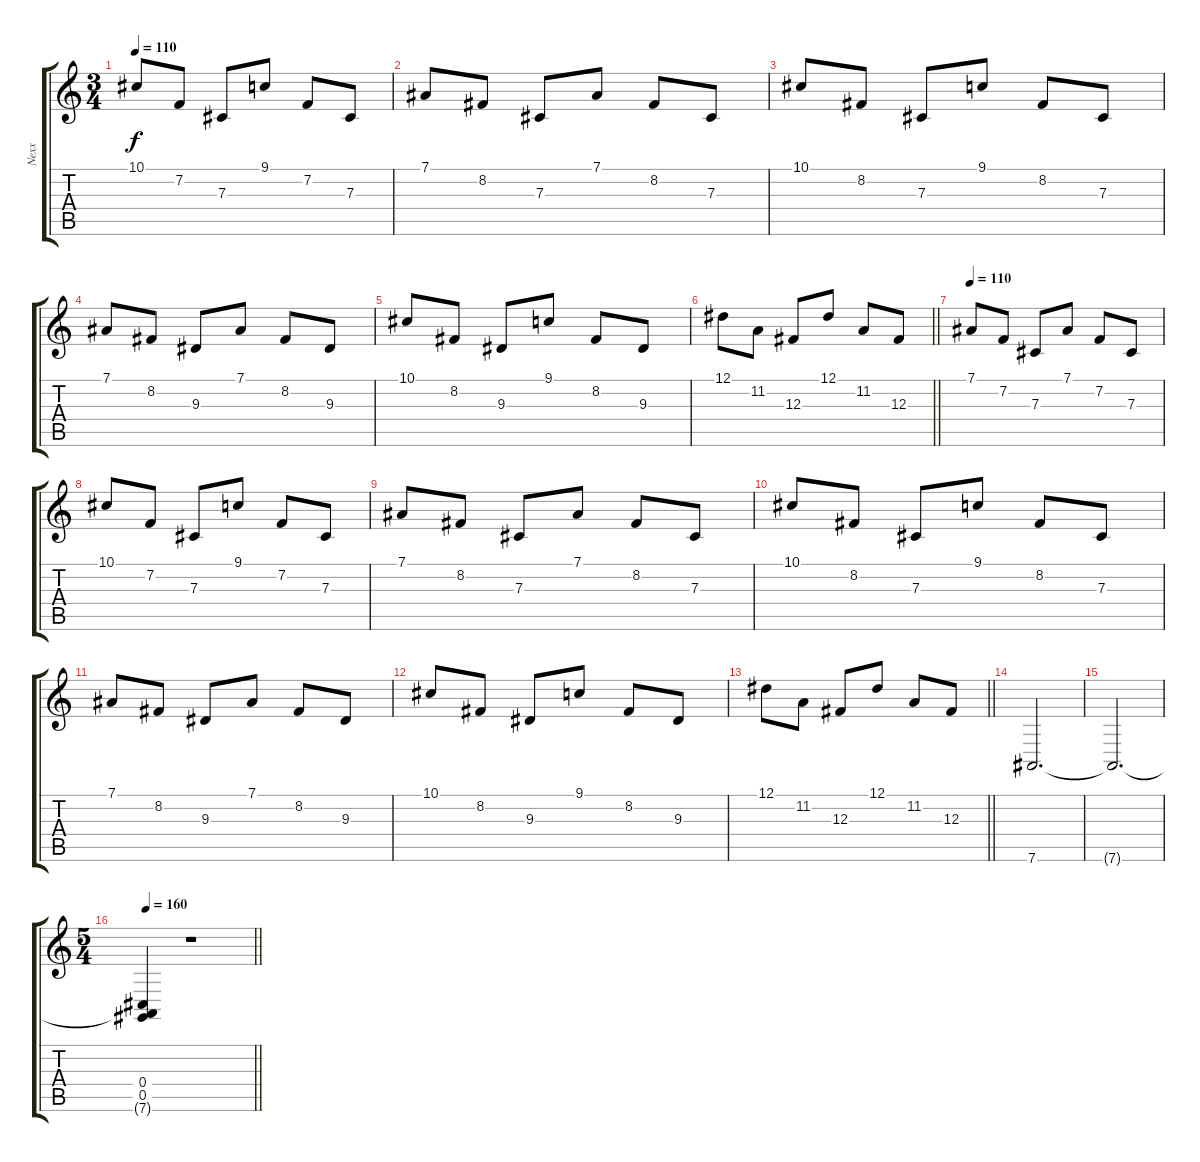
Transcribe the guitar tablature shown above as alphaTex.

\track ("Nexx" "Nexx") {instrument acousticgrandpiano}
\staff {score tabs}
\tuning (Eb4 Bb3 Gb3 Db3 Ab2 Eb2) {hide}
\ts (3 4)
\tempo 110
\clef g2
\ks c
10.1.8{dy f} 7.2.8 7.3.8 9.1.8 7.2.8 7.3.8 |
7.1.8 8.2.8 7.3.8 7.1.8 8.2.8 7.3.8 |
10.1.8 8.2.8 7.3.8 9.1.8 8.2.8 7.3.8 |
7.1.8 8.2.8 9.3.8 7.1.8 8.2.8 9.3.8 |
10.1.8 8.2.8 9.3.8 9.1.8 8.2.8 9.3.8 |
\barLineRight lightlight
12.1.8 11.2.8 12.3.8 12.1.8 11.2.8 12.3.8 |
\tempo 110
7.1.8 7.2.8 7.3.8 7.1.8 7.2.8 7.3.8 |
10.1.8 7.2.8 7.3.8 9.1.8 7.2.8 7.3.8 |
7.1.8 8.2.8 7.3.8 7.1.8 8.2.8 7.3.8 |
10.1.8 8.2.8 7.3.8 9.1.8 8.2.8 7.3.8 |
7.1.8 8.2.8 9.3.8 7.1.8 8.2.8 9.3.8 |
10.1.8 8.2.8 9.3.8 9.1.8 8.2.8 9.3.8 |
\barLineRight lightlight
12.1.8 11.2.8 12.3.8 12.1.8 11.2.8 12.3.8 |
7.6.2{d} |
7.6{t}.2{d} |
\ts (5 4)
\tempo 160
\barLineRight lightlight
(0.4 0.5 7.6{t}).4 r.1
